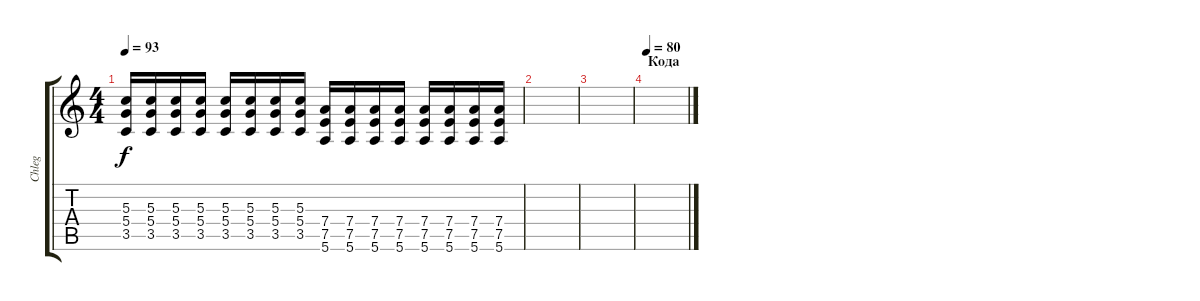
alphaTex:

\track ("Chleg" "Chleg") {instrument distortionguitar}
\staff {score tabs}
\tuning (E4 B3 G3 D3 A2 E2) {hide}
\ts (4 4)
\tempo 93
\clef g2
\ks c
(5.3 5.4 3.5).16{dy f} (5.3 5.4 3.5).16 (5.3 5.4 3.5).16 (5.3 5.4 3.5).16 (5.3 5.4 3.5).16 (5.3 5.4 3.5).16 (5.3 5.4 3.5).16 (5.3 5.4 3.5).16 (7.4 7.5 5.6).16 (7.4 7.5 5.6).16 (7.4 7.5 5.6).16 (7.4 7.5 5.6).16 (7.4 7.5 5.6).16 (7.4 7.5 5.6).16 (7.4 7.5 5.6).16 (7.4 7.5 5.6).16 |
|
|
\section ("" "Кода")
\tempo 80
